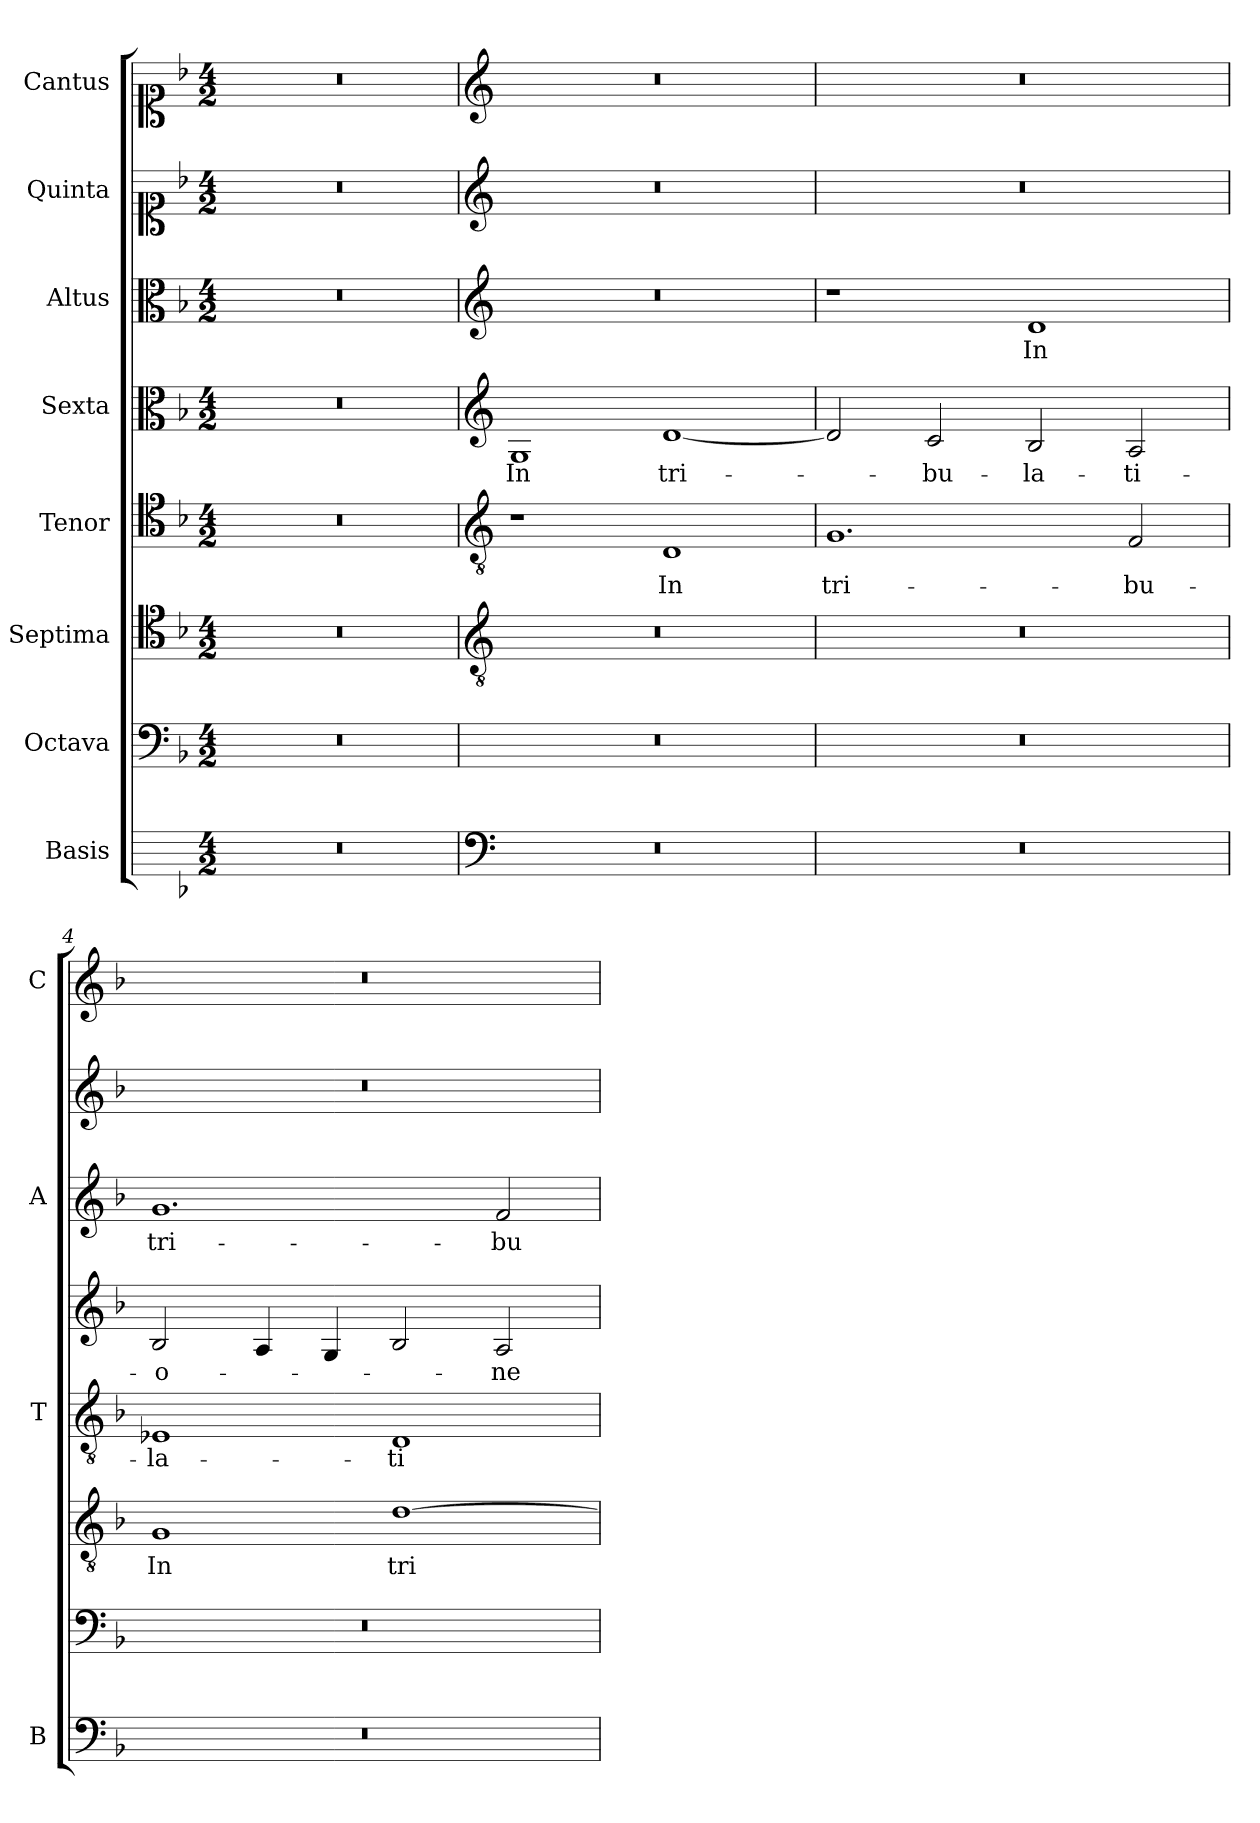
**kern	**kern	**kern	**text	**kern	**text	**kern	**text	**kern	**text	**kern	**kern
*part8	*part7	*part6	*part6	*part5	*part5	*part4	*part4	*part3	*part3	*part2	*part1
*staff8	*staff7	*staff6	*staff6	*staff5	*staff5	*staff4	*staff4	*staff3	*staff3	*staff2	*staff1
*I"Basis	*I"Octava	*I"Septima	*	*I"Tenor	*	*I"Sexta	*	*I"Altus	*	*I"Quinta	*I"Cantus
*I'B	*	*	*	*I'T	*	*	*	*I'A	*	*	*I'C
*	*clefF4	*clefC4	*	*clefC4	*	*clefC3	*	*clefC3	*	*clefC1	*clefC1
*k[b-]	*k[b-]	*k[b-]	*	*k[b-]	*	*k[b-]	*	*k[b-]	*	*k[b-]	*k[b-]
*F:	*F:	*F:	*	*F:	*	*F:	*	*F:	*	*F:	*F:
*M4/2	*M4/2	*M4/2	*	*M4/2	*	*M4/2	*	*M4/2	*	*M4/2	*M4/2
=1	=1	=1	=1	=1	=1	=1	=1	=1	=1	=1	=1
0r	0r	0r	.	0r	.	0r	.	0r	.	0r	0r
=2	=2	=2	=2	=2	=2	=2	=2	=2	=2	=2	=2
*clefF4	*	*clefGv2	*	*clefGv2	*	*clefG2	*	*clefG2	*	*clefG2	*clefG2
!	!	!	!	!	!	!	!LO:LY:b	!	!	!	!
0r	0r	0r	.	1r	.	1G	In	0r	.	0r	0r
!	!	!	!	!	!LO:LY:b	!	!LO:LY:b	!	!	!	!
.	.	.	.	1D	In	[1d	tri-	.	.	.	.
=3	=3	=3	=3	=3	=3	=3	=3	=3	=3	=3	=3
!	!	!	!	!	!LO:LY:b	!	!	!	!	!	!
0r	0r	0r	.	1.G	tri-	2d/]	.	1r	.	0r	0r
!	!	!	!	!	!	!	!LO:LY:b	!	!	!	!
.	.	.	.	.	.	2c/	-bu-	.	.	.	.
!	!	!	!	!	!	!	!LO:LY:b	!	!LO:LY:b	!	!
.	.	.	.	.	.	2B-/	-la-	1d	In	.	.
!	!	!	!	!	!LO:LY:b	!	!LO:LY:b	!	!	!	!
.	.	.	.	2F/	-bu-	2A/	-ti-	.	.	.	.
=4	=4	=4	=4	=4	=4	=4	=4	=4	=4	=4	=4
!	!	!	!LO:LY:b	!	!LO:LY:b	!	!LO:LY:b	!	!LO:LY:b	!	!
0r	0r	1G	In	1E-X	-la-	2B-/	-o-	1.g	tri-	0r	0r
.	.	.	.	.	.	4A/	.	.	.	.	.
.	.	.	.	.	.	4G/	.	.	.	.	.
!	!	!	!LO:LY:b	!	!LO:LY:b	!	!	!	!	!	!
.	.	[1d	tri-	1D	-ti-	2B-/	.	.	.	.	.
!	!	!	!	!	!	!	!LO:LY:b	!	!LO:LY:b	!	!
.	.	.	.	.	.	2A/	-ne	2f/	-bu-	.	.
=	=	=	=	=	=	=	=	=	=	=	=
*-	*-	*-	*-	*-	*-	*-	*-	*-	*-	*-	*-
